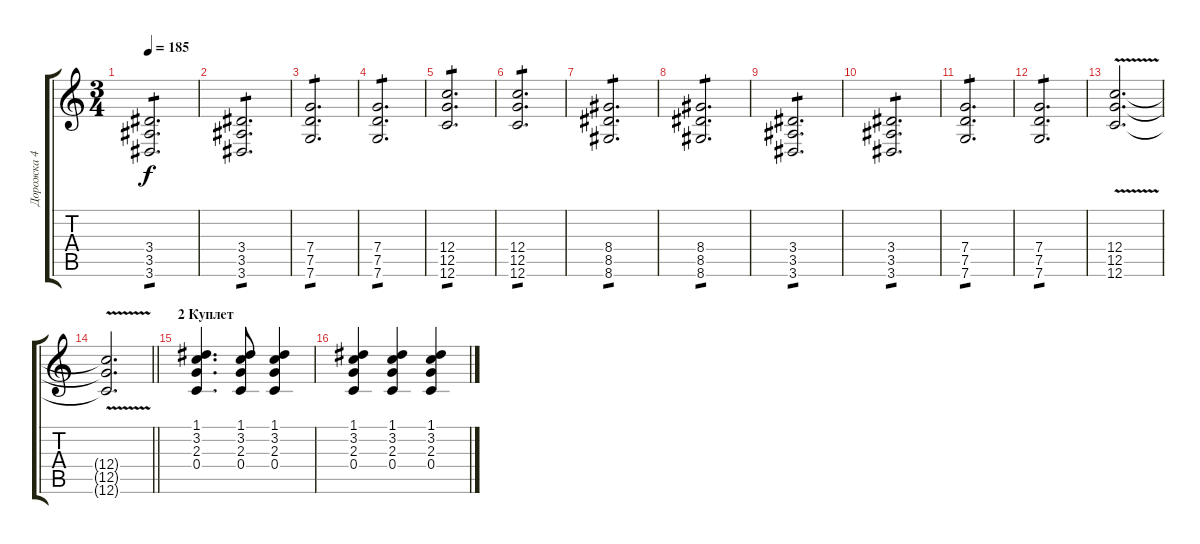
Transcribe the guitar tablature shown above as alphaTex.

\track ("Дорожка 4" "Дорожка 4") {instrument distortionguitar}
\staff {score tabs}
\tuning (D4 A3 F3 C3 G2 C2) {hide}
\ts (3 4)
\tempo 185
\clef g2
\ks c
(3.4 3.5 3.6).2{d tp 1 dy f} |
(3.4 3.5 3.6).2{d tp 1} |
(7.4 7.5 7.6).2{d tp 1} |
(7.4 7.5 7.6).2{d tp 1} |
(12.4 12.5 12.6).2{d tp 1} |
(12.4 12.5 12.6).2{d tp 1} |
(8.4 8.5 8.6).2{d tp 1} |
(8.4 8.5 8.6).2{d tp 1} |
(3.4 3.5 3.6).2{d tp 1} |
(3.4 3.5 3.6).2{d tp 1} |
(7.4 7.5 7.6).2{d tp 1} |
(7.4 7.5 7.6).2{d tp 1} |
(12.4{v} 12.5{v} 12.6{v}).2{d volume 6} |
\barLineRight lightlight
(12.4{t} 12.5{t} 12.6{t}).2{d} |
\section ("" "2 Куплет")
(1.1 3.2 2.3 0.4).4{d volume 9 instrument acousticguitarsteel} (1.1 3.2 2.3 0.4).8 (1.1 3.2 2.3 0.4).4 |
(1.1 3.2 2.3 0.4).4 (1.1 3.2 2.3 0.4).4 (1.1 3.2 2.3 0.4).4
